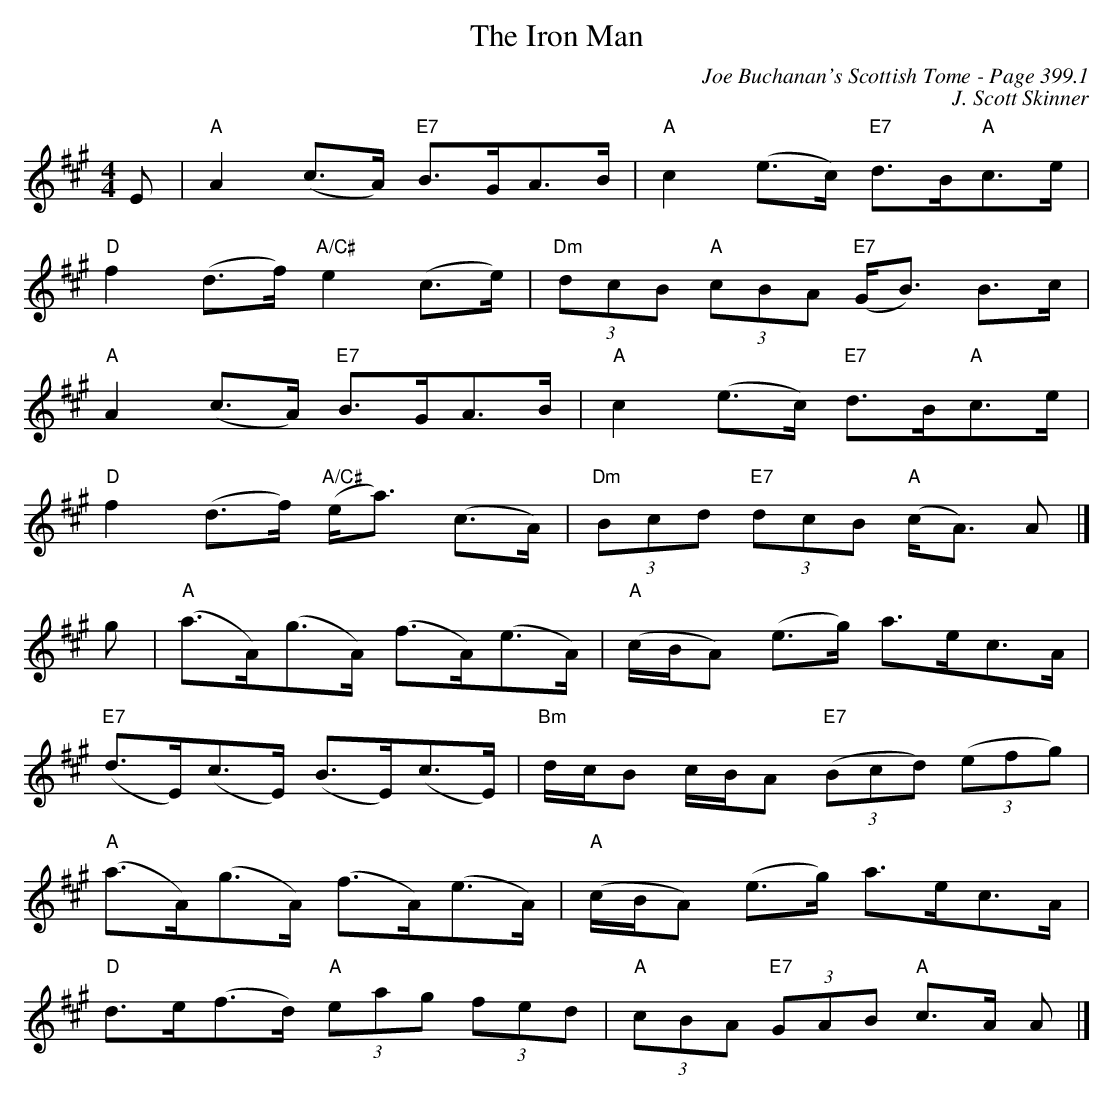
X:1
T:Iron Man, The
C:Joe Buchanan's Scottish Tome - Page 399.1
C:J. Scott Skinner
L:1/8
M:4/4
K:A
E |"A"A2 (c>A) "E7"B>GA>B | "A"c2 (e>c) "E7"d>B"A"c>e |
"D"f2 (d>f) "A/C#"e2  (c>e) |"Dm"(3dcB "A"(3cBA "E7"(G<B) B>c |
"A"A2 (c>A) "E7"B>GA>B | "A"c2 (e>c) "E7"d>B"A"c>e |
"D"f2 (d>f) "A/C#"(e<a) (c>A) | "Dm"(3Bcd "E7"(3dcB "A"(c<A) A |]
g | "A"(a>A)(g>A) (f>A)(e>A) | "A"(c/B/A) (e>g) a>ec>A |
"E7"(d>E)(c>E) (B>E)(c>E) | "Bm"d/c/B c/B/A "E7"((3Bcd) ((3efg) |
"A"(a>A)(g>A) (f>A)(e>A) | "A"(c/B/A) (e>g) a>ec>A |
"D"d>e(f>d) "A"(3eag (3fed | "A"(3cBA "E7"(3GAB "A"c>A A |]
